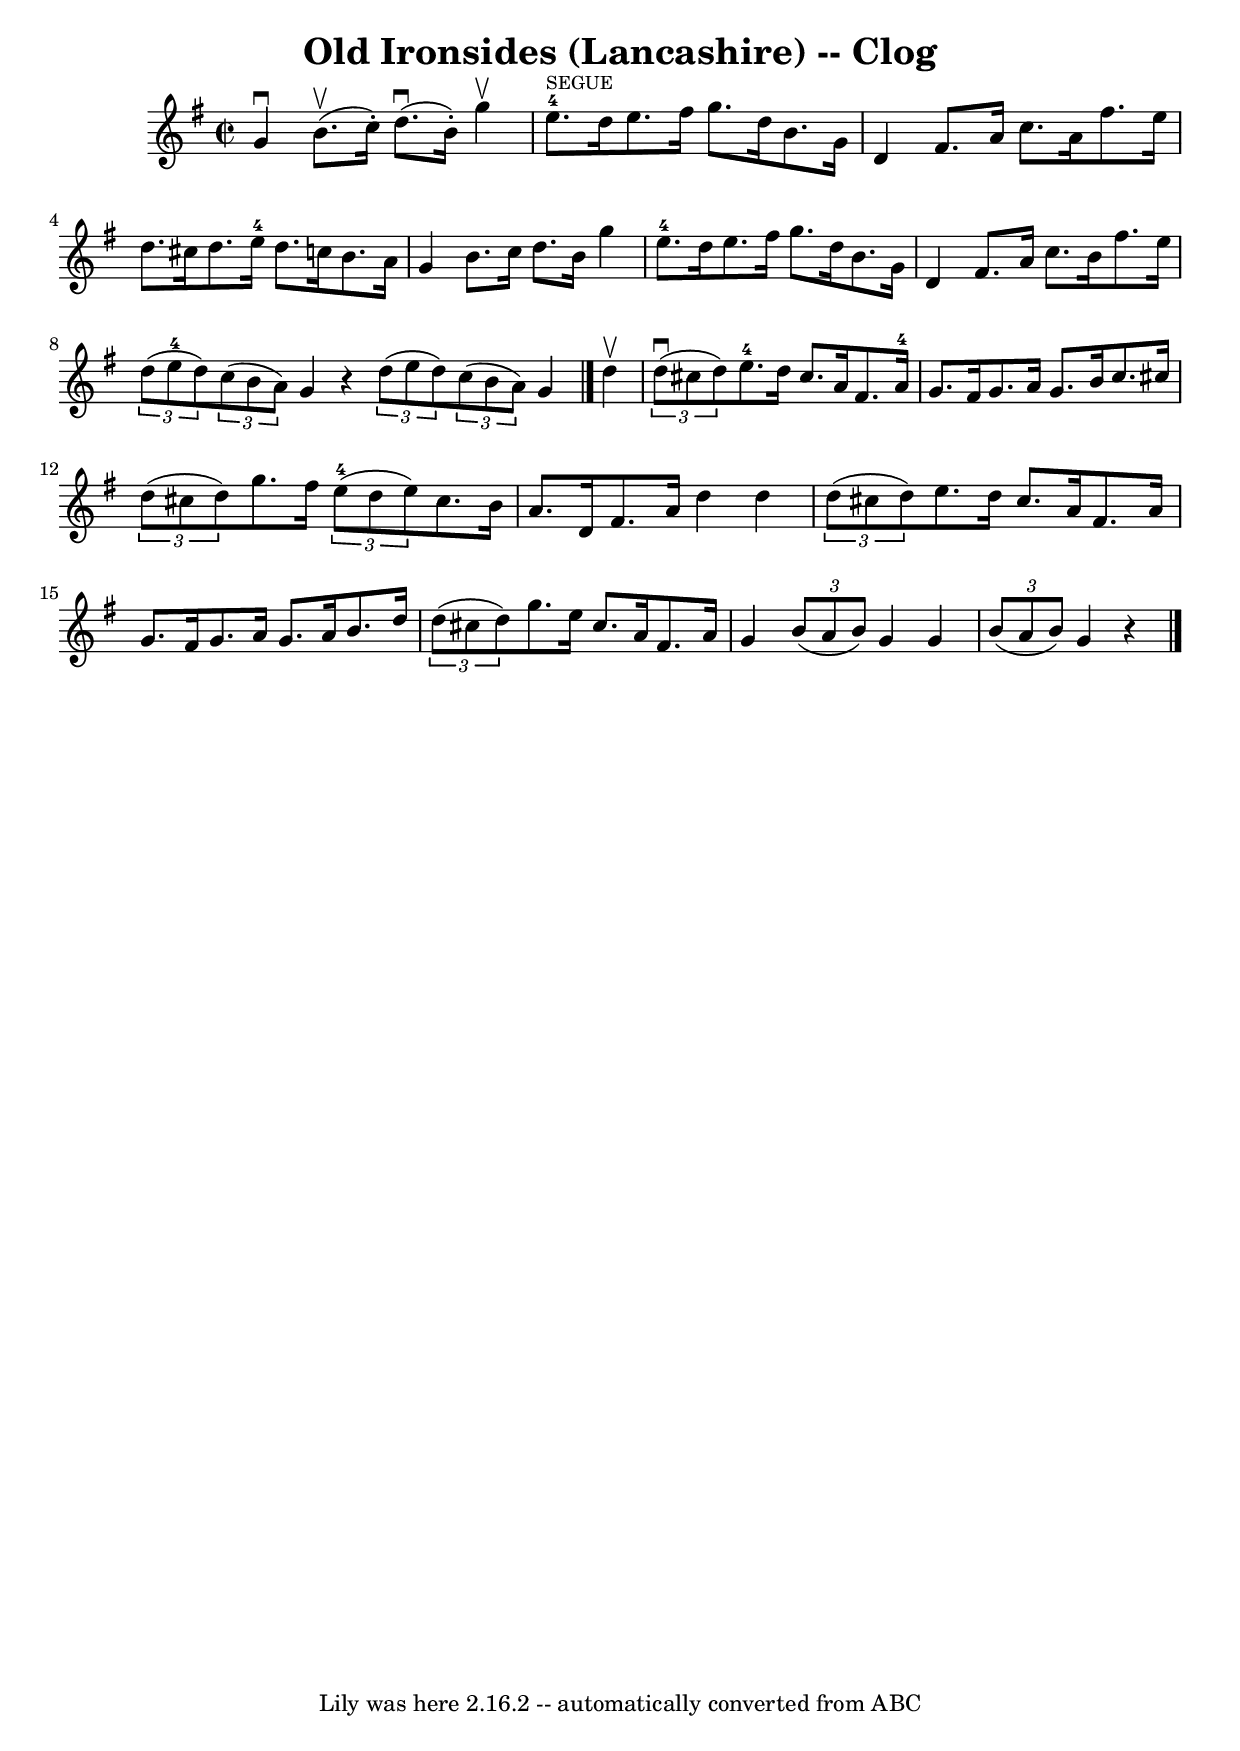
\version "2.16.2"
\include "Mammoth.ily"
\header {
  %% book = "Ryan's Mammoth Collection"
  crossRefNumber = "1"
  footnotes = "\\\\157 933"
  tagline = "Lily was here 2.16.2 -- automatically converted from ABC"
  title = "Old Ironsides (Lancashire) -- Clog"

}
voicedefault =  {


  \override Staff.TimeSignature #'style = #'C
  \time 2/2 
  \key g \major
  g'4^\downbow b'8.^\upbow(c''16 -.) d''8. ^\downbow(b'16 -.) g''4^\upbow   |
  e''8.^\segue-4   
  d''16 e''8. fis''16 g''8. d''16 b'8. g'16    |
  d'4 
  fis'8. a'16 c''8. a'16 fis''8. e''16    |
  d''8.    
  cis''16 d''8. e''16-4 d''8. c''!16 b'8. a'16    |
  
  g'4 b'8. c''16 d''8. b'16 g''4    |
  e''8.-4   
  d''16 e''8. fis''16 g''8. d''16 b'8. g'16    |
  d'4 
  fis'8. a'16 c''8. b'16 fis''8. e''16    |
  
  \times 2/3 { d''8 (e''8-4 d''8) 
	     }   \times 2/3 { c''8 (b'8    
			      a'8) 
			    } g'4    r4   \bar ":|"   \times 2/3 { d''8 (e''8 d''8) 
								 }  
  \times 2/3 { c''8 (b'8 a'8) 
	     } g'4  \bar "|." d''4^\upbow 
  |
  \times 2/3 { d''8^\downbow(cis''8 d''8) 
	     } e''8. 
  -4 d''16 cis''8. a'16 fis'8. a'16-4   |
  g'8.    
  fis'16 g'8. a'16 g'8. b'16 c''8. cis''16    |
  
  \times 2/3 { d''8 (cis''8 d''8) 
	     } g''8. fis''16      
  \times 2/3 { e''8-4(d''8 e''8) 
	     } cis''8. b'16    |
  
  a'8. d'16 fis'8. a'16 d''4 d''4    |
  \times 2/3 {   
    d''8 (cis''8 d''8) 
  } e''8. d''16 cis''8. a'16 fis'8.    
  a'16    |
  g'8. fis'16 g'8. a'16 g'8. a'16 b'8.    
  d''16    |
  \times 2/3 { d''8 (cis''8 d''8) 
	     } g''8.    
  e''16 cis''8. a'16 fis'8. a'16    |
  g'4    \times 2/3 {   
    b'8 (a'8 b'8) 
  } g'4  \bar ":|" g'4    \times 2/3 { b'8 (a'8   
				       b'8) 
				     } g'4    r4   \bar "|."   

}

\score{
  <<

    \context Staff="default"
    {
      \voicedefault 
      
    }

  >>
  \layout {
    
  }
  \midi {
  }

}
